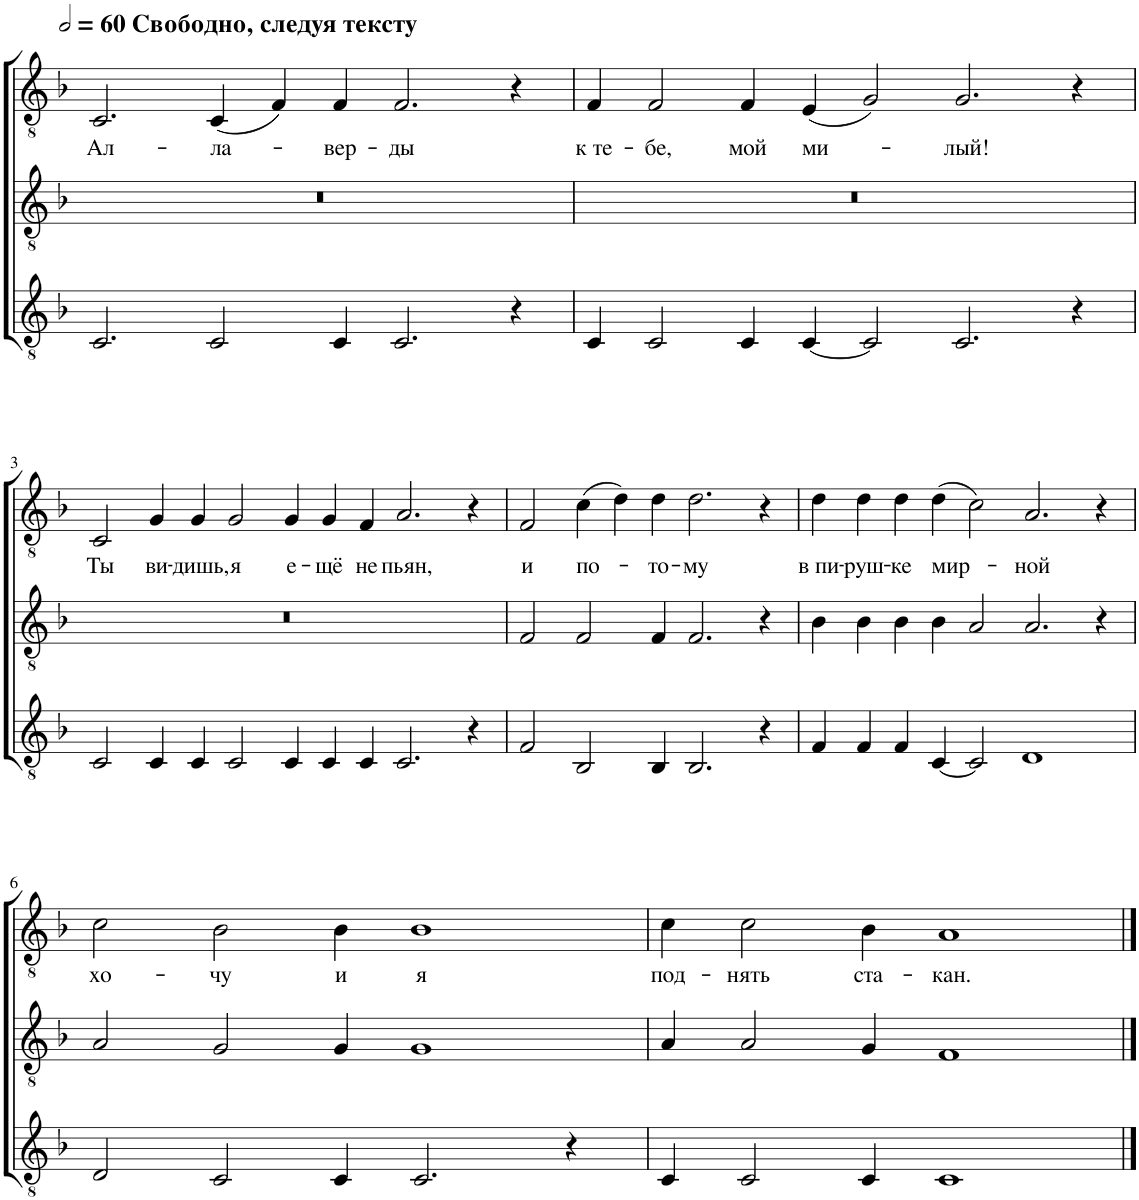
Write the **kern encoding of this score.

**kern	**kern	**kern	**text
*part3	*part2	*part1	*part1
*staff3	*staff2	*staff1	*staff1
*I"Голос	*I"Голос	*I"Голос	*
*clefGv2	*clefGv2	*clefGv2	*
*Trd12c21	*	*Trd1c2	*
*k[b-]	*k[b-]	*k[b-]	*
*M8/4	*M8/4	*M8/4	*
*MM120	*MM120	*MM120	*
=1	=1	=1	=1
!	!	!LO:TX:a:B:t=Свободно, следуя тексту	!
!	!	!	!LO:LY:b
2.C/	0r	2.C/	Ал-
!	!	!	!LO:LY:b
2C/	.	(4C/	-ла-
.	.	4F/)	.
!	!	!	!LO:LY:b
4C/	.	4F/	-вер-
!	!	!	!LO:LY:b
[2C/	.	[2F/	-ды
4ryy	2ryy	4ryy	.
4r	.	4r	.
=2	=2	=2	=2
!	!	!	!LO:LY:b
4C/	0r	4F/	к те-
4C/]	.	4F/]	.
!	!	!	!LO:LY:b
2C/	.	2F/	-бе,
!	!	!	!LO:LY:b
4C/	.	4F/	мой
!	!	!	!LO:LY:b
[4C/	.	(4E/	ми-
2C/]	.	2G/)	.
!	!	!	!LO:LY:b
[4C/	2.ryy	[4G/	-лый!
4ryy	.	4ryy	.
4r	.	4r	.
!!LO:LB:g=z
=3	=3	=3	=3
!	!	!	!LO:LY:b
2C/	0r	2C/	Ты
2C/]	.	2G/]	.
!	!	!	!LO:LY:b
4C/	.	4G/	ви-
!	!	!	!LO:LY:b
4C/	.	4G/	-дишь,
!	!	!	!LO:LY:b
2C/	.	2G/	я
!	!	!	!LO:LY:b
4C/	1..ryy	4G/	е-
!	!	!	!LO:LY:b
4C/	.	4G/	-щё
!	!	!	!LO:LY:b
4C/	.	4F/	не
!	!	!	!LO:LY:b
2.C/	.	2.A/	пьян,
4r	.	4r	.
=4	=4	=4	=4
!	!	!	!LO:LY:b
2F/	2F/	2F/	и
!	!	!	!LO:LY:b
2BB-/	2F/	(4c\	по-
.	.	4d\)	.
!	!	!	!LO:LY:b
4BB-/	4F/	4d\	-то-
!	!	!	!LO:LY:b
2.BB-/	2.F/	2.d\	-му
4r	4r	4r	.
=5	=5	=5	=5
!	!	!	!LO:LY:b
4F/	4B-\	4d\	в пи-
!	!	!	!LO:LY:b
4F/	4B-\	4d\	-руш-
!	!	!	!LO:LY:b
4F/	4B-\	4d\	-ке
!	!	!	!LO:LY:b
[4C/	4B-\	(4d\	мир-
2C/]	2A/	2c\)	.
!	!	!	!LO:LY:b
[2D	[2A/	[2A/	-ной
2ryy	4ryy	4ryy	.
.	4r	4r	.
!!LO:LB:g=z
=6	=6	=6	=6
!	!	!	!LO:LY:b
2D/	2A/	2c\	хо-
2D]	4A/]	4A/]	.
!	!	!	!LO:LY:b
.	2G/	2B-\	-чу
2C/	.	.	.
!	!	!	!LO:LY:b
.	4G/	4B-\	и
!	!	!	!LO:LY:b
4C/	[2.G	[2.B-	я
2.C/	.	.	.
.	2ryy	2ryy	.
4r	.	.	.
=7	=7	=7	=7
!	!	!	!LO:LY:b
4C/	4A/	4c\	под-
2C/	4G]	4B-]	.
!	!	!	!LO:LY:b
.	2A/	2c\	-нять
4C/	.	.	.
!	!	!	!LO:LY:b
1C	4G/	4B-\	ста-
!	!	!	!LO:LY:b
.	1F	1A	-кан.
4ryy	.	.	.
==	==	==	==
*-	*-	*-	*-
